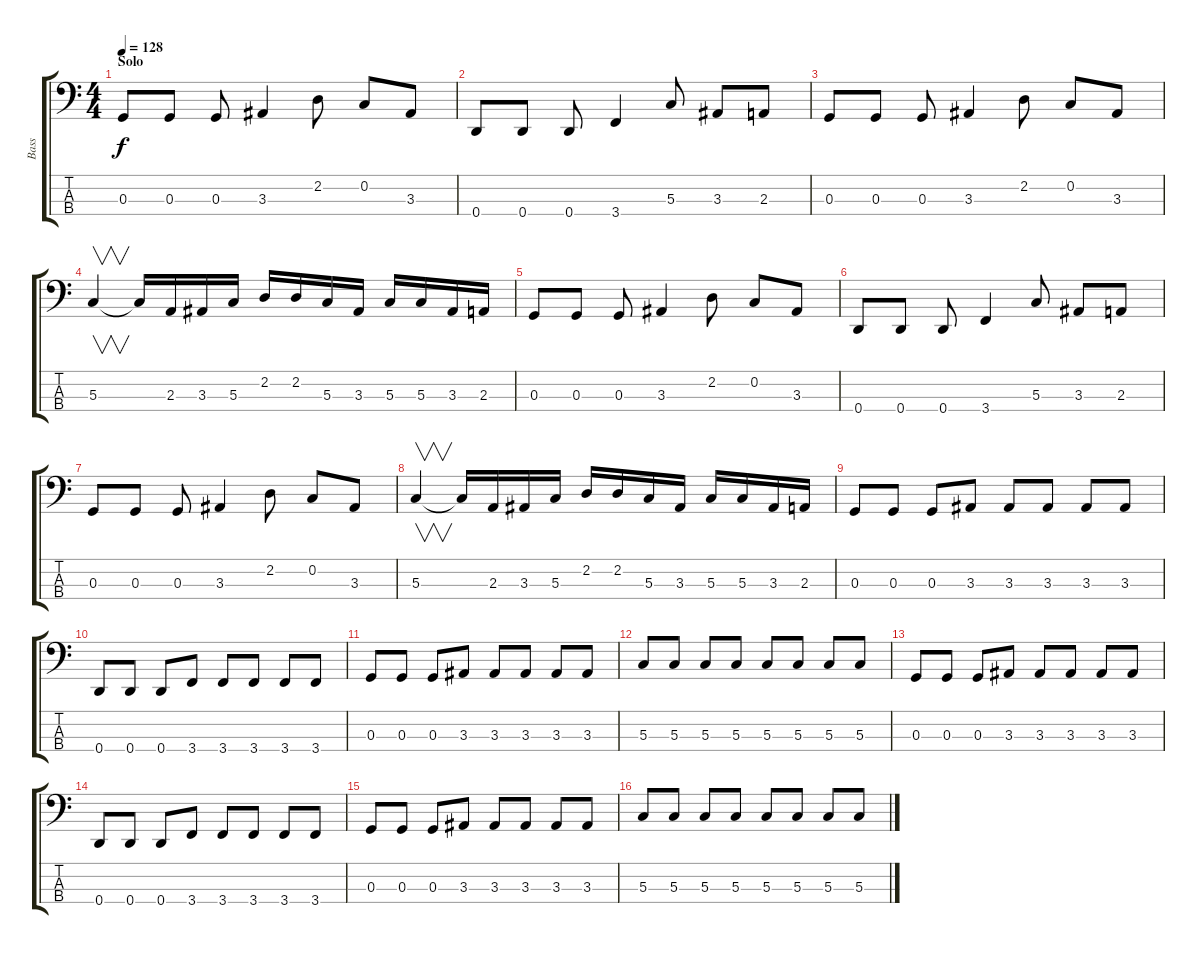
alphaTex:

\track ("Bass" "Bass") {instrument electricbasspick}
\staff {score tabs}
\tuning (F2 C2 G1 D1) {hide}
\ts (4 4)
\section ("" "Solo")
\tempo 128
\clef f4
\ks c
0.3.8{dy f} 0.3.8 0.3.8 3.3.4 2.2.8 0.2.8 3.3.8 |
0.4.8 0.4.8 0.4.8 3.4.4 5.3.8 3.3.8 2.3.8 |
0.3.8 0.3.8 0.3.8 3.3.4 2.2.8 0.2.8 3.3.8 |
5.3.4{v} 5.3{t}.16 2.3.16 3.3.16 5.3.16 2.2.16 2.2.16 5.3.16 3.3.16 5.3.16 5.3.16 3.3.16 2.3.16 |
0.3.8 0.3.8 0.3.8 3.3.4 2.2.8 0.2.8 3.3.8 |
0.4.8 0.4.8 0.4.8 3.4.4 5.3.8 3.3.8 2.3.8 |
0.3.8 0.3.8 0.3.8 3.3.4 2.2.8 0.2.8 3.3.8 |
5.3.4{v} 5.3{t}.16 2.3.16 3.3.16 5.3.16 2.2.16 2.2.16 5.3.16 3.3.16 5.3.16 5.3.16 3.3.16 2.3.16 |
0.3.8 0.3.8 0.3.8 3.3.8 3.3.8 3.3.8 3.3.8 3.3.8 |
0.4.8 0.4.8 0.4.8 3.4.8 3.4.8 3.4.8 3.4.8 3.4.8 |
0.3.8 0.3.8 0.3.8 3.3.8 3.3.8 3.3.8 3.3.8 3.3.8 |
5.3.8 5.3.8 5.3.8 5.3.8 5.3.8 5.3.8 5.3.8 5.3.8 |
0.3.8 0.3.8 0.3.8 3.3.8 3.3.8 3.3.8 3.3.8 3.3.8 |
0.4.8 0.4.8 0.4.8 3.4.8 3.4.8 3.4.8 3.4.8 3.4.8 |
0.3.8 0.3.8 0.3.8 3.3.8 3.3.8 3.3.8 3.3.8 3.3.8 |
5.3.8 5.3.8 5.3.8 5.3.8 5.3.8 5.3.8 5.3.8 5.3.8
